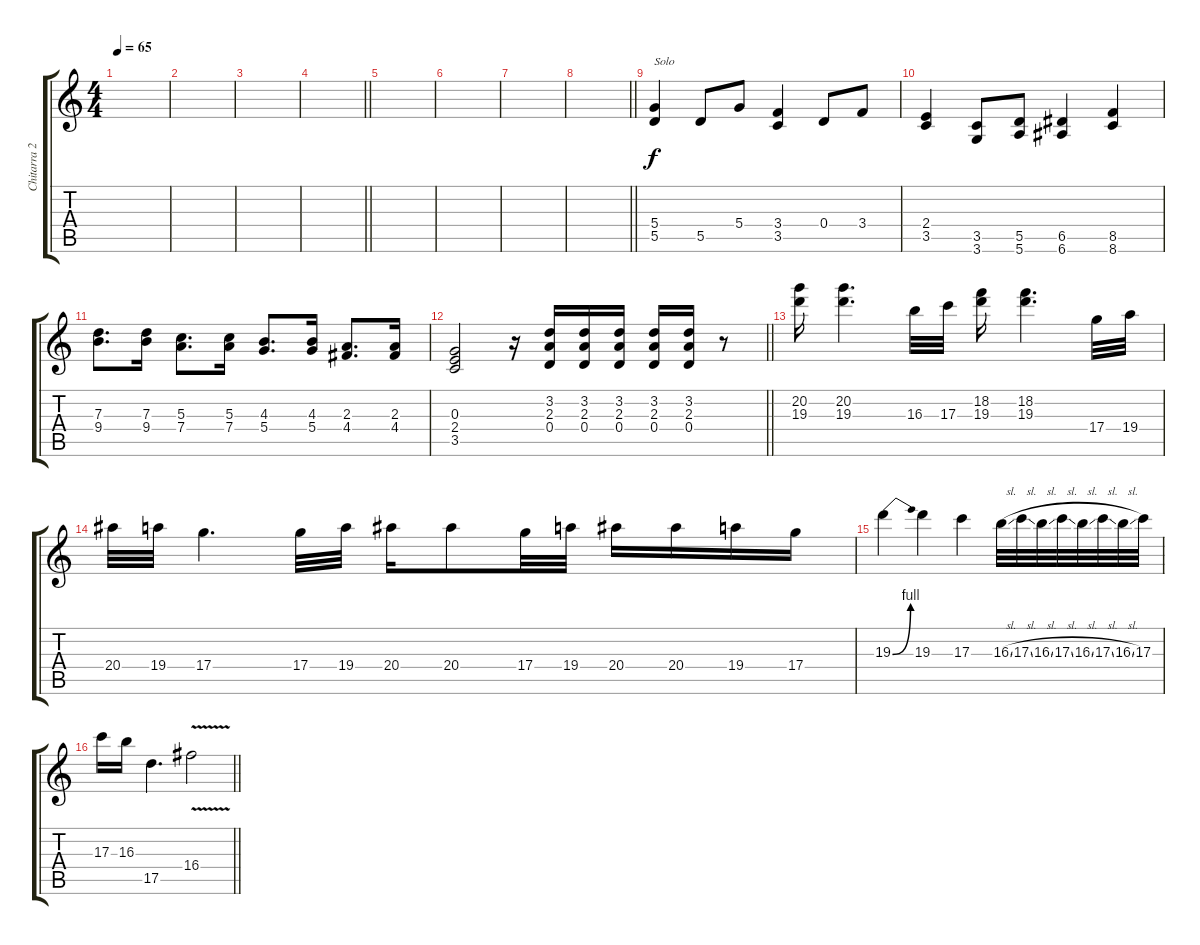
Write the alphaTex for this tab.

\track ("Chitarra 2" "Chitarra 2") {instrument electricguitarclean}
\staff {score tabs}
\tuning (E4 B3 G3 D3 A2 E2) {hide}
\ts (4 4)
\tempo 65
\clef g2
\ks c
|
|
|
\barLineRight lightlight
|
|
|
|
\barLineRight lightlight
|
(5.4 5.5).4{txt "Solo" instrument overdrivenguitar} 5.5.8 5.4.8 (3.4 3.5).4 0.4.8 3.4.8 |
(2.4 3.5).4 (3.5 3.6).8 (5.5 5.6).8 (6.5 6.6).4 (8.5 8.6).4 |
(7.3 9.4).8{d} (7.3 9.4).16 (5.3 7.4).8{d} (5.3 7.4).16 (4.3 5.4).8{d} (4.3 5.4).16 (2.3 4.4).8{d} (2.3 4.4).16 |
\barLineRight lightlight
(0.3 2.4 3.5).2 r.16 (3.2 2.3 0.4).16 (3.2 2.3 0.4).16 (3.2 2.3 0.4).16 (3.2 2.3 0.4).16 (3.2 2.3 0.4).16 r.8 |
(20.2 19.3).16 (20.2 19.3).4{d} 16.3.32 17.3.32 (18.2 19.3).16 (18.2 19.3).4{d} 17.4.32 19.4.32 |
20.4.32 19.4.32 17.4.4{d} 17.4.32 19.4.32 20.4.16 20.4.8 17.4.32 19.4.32 20.4.16 20.4.16 19.4.16 17.4.16 |
19.3{be (bend 0 0 60 4)}.4 19.3.4 17.3.4 16.3{sl}.32 17.3{sl}.32 16.3{sl}.32 17.3{sl}.32 16.3{sl}.32 17.3{sl}.32 16.3{sl}.32 17.3.32 |
\barLineRight lightlight
17.3.16 16.3.16 17.5.4{d} 16.4{v}.2
